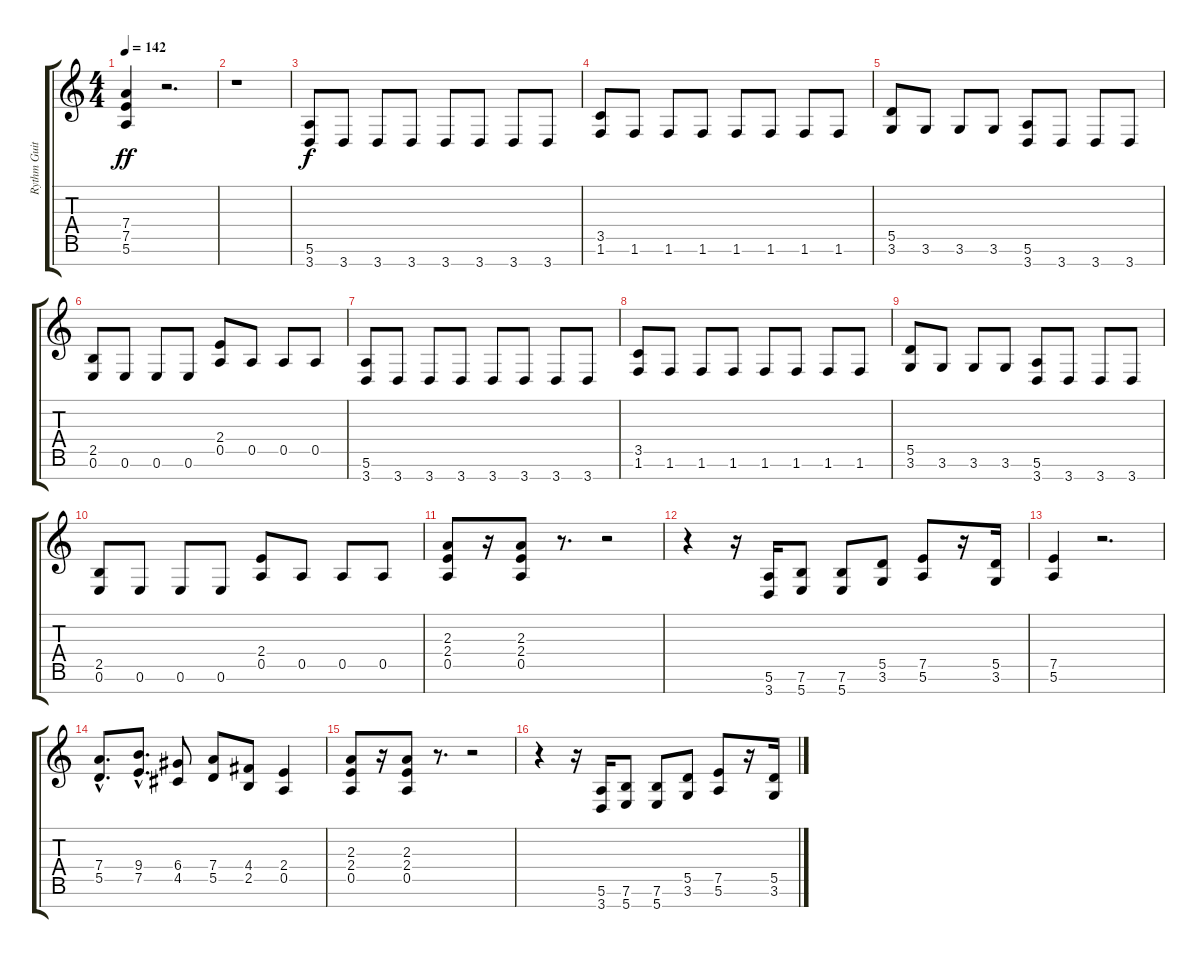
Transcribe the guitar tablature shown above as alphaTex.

\track ("Rythm Guitar" "Rythm Guit") {instrument distortionguitar}
\staff {score tabs}
\tuning (E4 B3 G3 D3 A2 E2 B1) {hide}
\ts (4 4)
\tempo 142
\clef g2
\ks c
(7.4 7.5 5.6).4{dy ff} r.2{d} |
r.1 |
(5.6 3.7).8{dy f} 3.7.8 3.7.8 3.7.8 3.7.8 3.7.8 3.7.8 3.7.8 |
(3.5 1.6).8 1.6.8 1.6.8 1.6.8 1.6.8 1.6.8 1.6.8 1.6.8 |
(5.5 3.6).8 3.6.8 3.6.8 3.6.8 (5.6 3.7).8 3.7.8 3.7.8 3.7.8 |
(2.5 0.6).8 0.6.8 0.6.8 0.6.8 (2.4 0.5).8 0.5.8 0.5.8 0.5.8 |
(5.6 3.7).8 3.7.8 3.7.8 3.7.8 3.7.8 3.7.8 3.7.8 3.7.8 |
(3.5 1.6).8 1.6.8 1.6.8 1.6.8 1.6.8 1.6.8 1.6.8 1.6.8 |
(5.5 3.6).8 3.6.8 3.6.8 3.6.8 (5.6 3.7).8 3.7.8 3.7.8 3.7.8 |
(2.5 0.6).8 0.6.8 0.6.8 0.6.8 (2.4 0.5).8 0.5.8 0.5.8 0.5.8 |
(2.3 2.4 0.5).8 r.16 (2.3 2.4 0.5).8 r.8{d} r.2 |
r.4 r.16 (5.6 3.7).16 (7.6 5.7).8 (7.6 5.7).8 (5.5 3.6).8 (7.5 5.6).8 r.16 (5.5 3.6).16 |
(7.5 5.6).4 r.2{d} |
(7.4{hac} 5.5{hac}).8{d} (9.4{hac} 7.5{hac}).8{d} (6.4 4.5).8 (7.4 5.5).8 (4.4 2.5).8 (2.4 0.5).4 |
(2.3 2.4 0.5).8 r.16 (2.3 2.4 0.5).8 r.8{d} r.2 |
r.4 r.16 (5.6 3.7).16 (7.6 5.7).8 (7.6 5.7).8 (5.5 3.6).8 (7.5 5.6).8 r.16 (5.5 3.6).16
